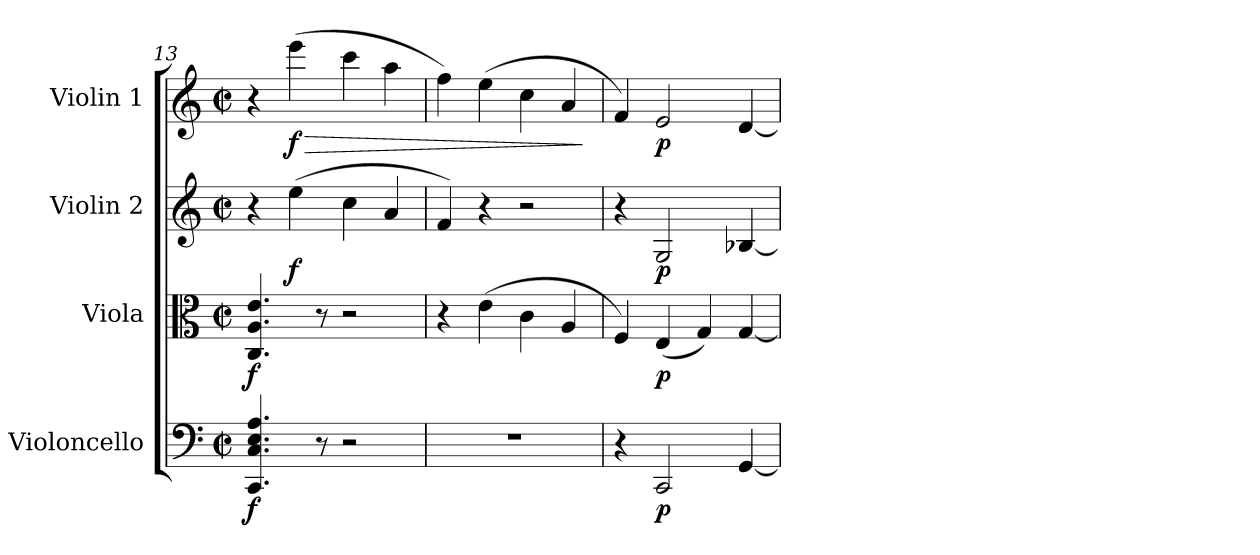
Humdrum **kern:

**kern	**dynam	**kern	**dynam	**kern	**dynam	**kern	**dynam
*part4	*part4	*part3	*part3	*part2	*part2	*part1	*part1
*staff4	*staff4	*staff3	*staff3	*staff2	*staff2	*staff1	*staff1
*I"Violoncello	*	*I"Viola	*	*I"Violin 2	*	*I"Violin 1	*
*I'Vc	*	*I'Vla	*	*I'Vln	*	*I'Vln	*
!!LO:LB:g=z
*clefF4	*	*clefC3	*	*clefG2	*	*clefG2	*
*k[]	*	*k[]	*	*k[]	*	*k[]	*
*M2/2	*	*M2/2	*	*M2/2	*	*M2/2	*
*met(c|)	*	*met(c|)	*	*met(c|)	*	*met(c|)	*
=13	=13	=13	=13	=13	=13	=13	=13
!	!LO:DY:b	!	!LO:DY:b	!	!	!	!
4.CC/ 4.C/ 4.E/ 4.A/	f	4.C/ 4.A/ 4.e/	f	4r	.	4r	.
!	!	!	!	!	!LO:DY:b	!	!LO:HP:b
!	!	!	!	!	!	!	!LO:DY:n=1:b
.	.	.	.	(4ee\	f	(4eee\	> f
8r	.	8r	.	.	.	.	.
2r	.	2r	.	4cc\	.	4ccc\	.
.	.	.	.	4a/	.	4aa\	.
=14	=14	=14	=14	=14	=14	=14	=14
1r	.	4r	.	4f/)	.	4ff\)	.
.	.	(4e\	.	4r	.	(4ee\	.
.	.	4c\	.	2r	.	4cc\	.
.	.	4A/	.	.	.	4a/	.
.	.	.	.	.	.	.	]
=15	=15	=15	=15	=15	=15	=15	=15
4r	.	4F/)	.	4r	.	4f/)	.
!	!LO:DY:b	!	!LO:DY:b	!	!LO:DY:b	!	!LO:DY:b
2CC/	p	(4E/	p	2G/	p	2e/	p
.	.	4G/)	.	.	.	.	.
[4GG/	.	[4G/	.	[4B-X/	.	[4d/	.
=	=	=	=	=	=	=	=
*-	*-	*-	*-	*-	*-	*-	*-
